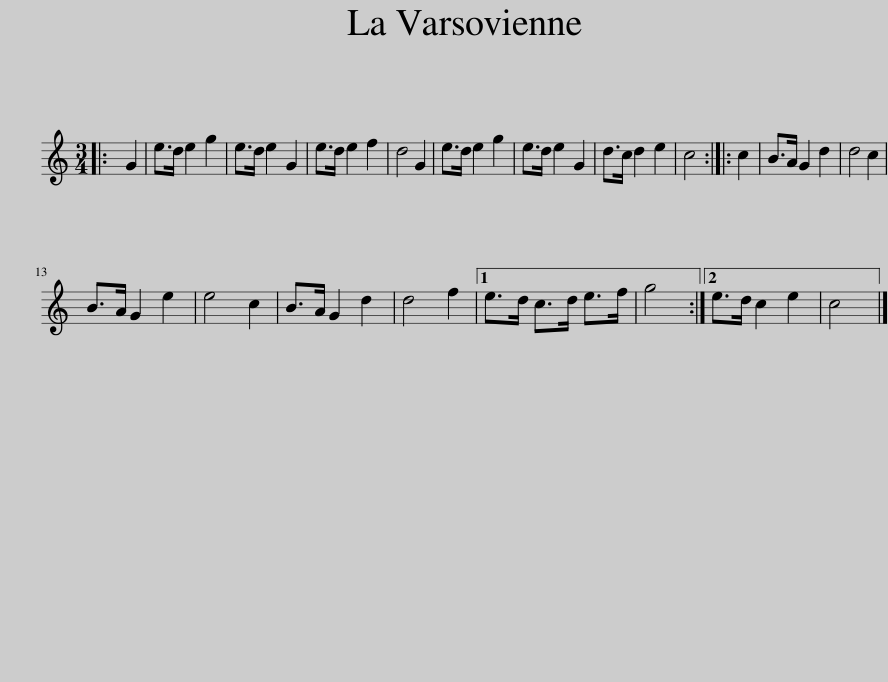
X:1
L:1/8
M:3/4
I:linebreak $
K:C
V:1 treble
V:1
|: G2 | e>d e2 g2 | e>d e2 G2 | e>d e2 f2 | d4 G2 | %5
 e>d e2 g2 | e>d e2 G2 | d>c d2 e2 | c4 :: c2 | %10
 B>A G2 d2 | d4 c2 |$ B>A G2 e2 | e4 c2 | B>A G2 d2 | %15
 d4 f2 |1 e>d c>d e>f | g4 :|2 e>d c2 e2 | c4 |] %20
